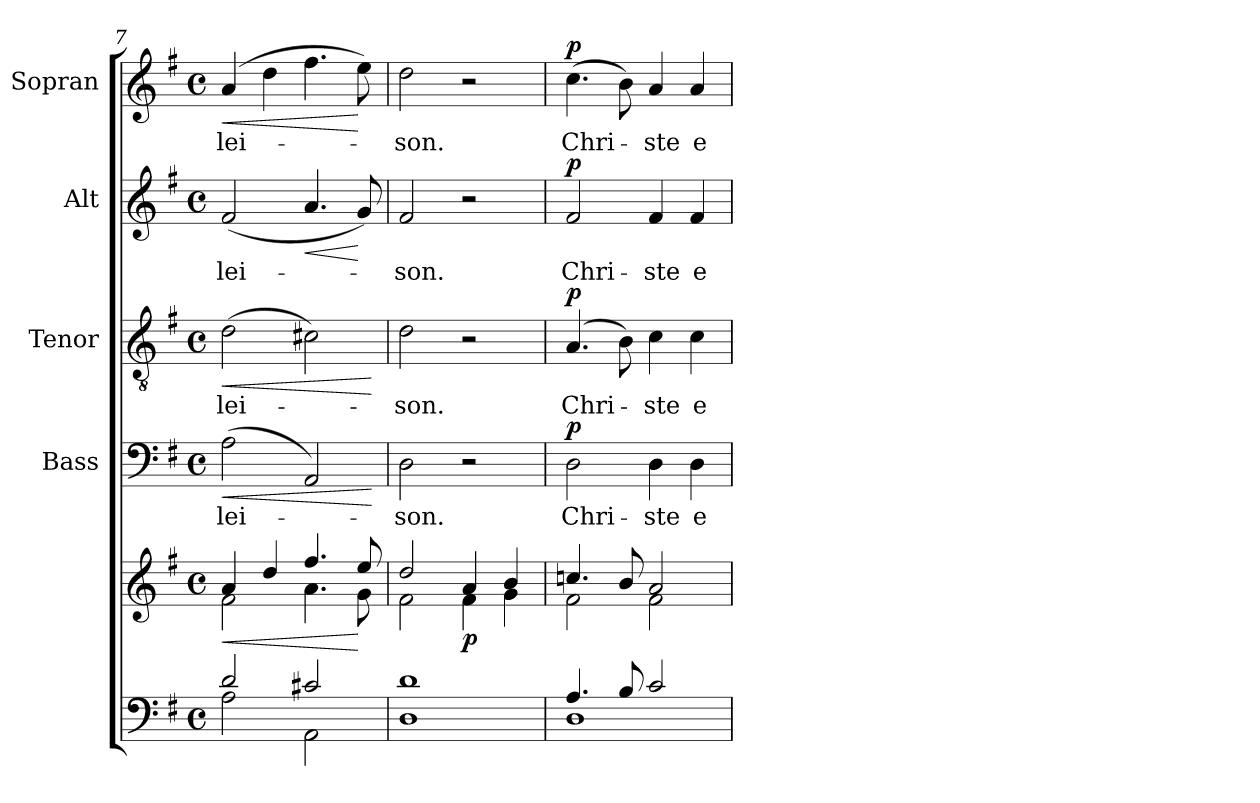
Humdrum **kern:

**kern	**kern	**dynam	**kern	**text	**dynam	**kern	**text	**dynam	**kern	**text	**dynam	**kern	**text	**dynam
*part5	*part5	*part5	*part4	*part4	*part4	*part3	*part3	*part3	*part2	*part2	*part2	*part1	*part1	*part1
*staff6	*staff5	*staff5/6	*staff4	*staff4	*staff4	*staff3	*staff3	*staff3	*staff2	*staff2	*staff2	*staff1	*staff1	*staff1
*	*	*	*I"Bass	*	*	*I"Tenor	*	*	*I"Alt	*	*	*I"Sopran	*	*
*	*	*	*I'B.	*	*	*I'T.	*	*	*I'A.	*	*	*I'S.	*	*
*clefF4	*clefG2	*	*clefF4	*	*	*clefGv2	*	*	*clefG2	*	*	*clefG2	*	*
*k[f#]	*k[f#]	*	*k[f#]	*	*	*k[f#]	*	*	*k[f#]	*	*	*k[f#]	*	*
*G:	*G:	*	*G:	*	*	*G:	*	*	*G:	*	*	*G:	*	*
*M4/4	*M4/4	*	*M4/4	*	*	*M4/4	*	*	*M4/4	*	*	*M4/4	*	*
*met(c)	*met(c)	*	*met(c)	*	*	*met(c)	*	*	*met(c)	*	*	*met(c)	*	*
=7	=7	=7	=7	=7	=7	=7	=7	=7	=7	=7	=7	=7	=7	=7
*^	*	*	*	*	*	*	*	*	*	*	*	*	*	*
!	!	!	!LO:HP:b	!	!LO:LY:b	!LO:HP:b	!	!LO:LY:b	!LO:HP:b	!	!LO:LY:b	!	!	!LO:LY:b	!LO:HP:b
*	*	*^	*	*	*	*	*	*	*	*	*	*	*	*	*
2d/	2A\	4a/	2f#\	<	(>2A\	-lei-	<	(>2d\	-lei-	<	(<2f#/	-lei-	.	(4a/	-lei-	<
.	.	4dd/	.	.	.	.	.	.	.	.	.	.	.	4dd\	.	.
!	!	!	!	!	!	!	!	!	!	!	!	!	!LO:HP:b	!	!	!
2c#X/	2AA\	4.ff#/	4.a\	.	2AA/)	.	.	2c#X\)	.	.	4.a/	.	<	4.ff#\	.	.
.	.	8ee/	8g\	[	.	.	.	.	.	.	8g/)	.	[	8ee\)	.	[
*v	*v	*	*	*	*	*	*	*	*	*	*	*	*	*	*	*
*	*v	*v	*	*	*	*	*	*	*	*	*	*	*	*	*
.	.	.	.	.	[	.	.	[	.	.	.	.	.	.
=8	=8	=8	=8	=8	=8	=8	=8	=8	=8	=8	=8	=8	=8	=8
*^	*^	*	*	*	*	*	*	*	*	*	*	*	*	*
!	!	!	!	!	!	!LO:LY:b	!	!	!LO:LY:b	!	!	!LO:LY:b	!	!	!LO:LY:b	!
1d	1D	2dd/	2f#\	.	2D\	-son.	.	2d\	-son.	.	2f#/	-son.	.	2dd\	-son.	.
!	!	!	!	!LO:DY:b	!	!	!	!	!	!	!	!	!	!	!	!
.	.	4a/	4f#\	p	2r	.	.	2r	.	.	2r	.	.	2r	.	.
.	.	4b/	4g\	.	.	.	.	.	.	.	.	.	.	.	.	.
=9	=9	=9	=9	=9	=9	=9	=9	=9	=9	=9	=9	=9	=9	=9	=9	=9
!	!	!	!	!	!	!LO:LY:b	!LO:DY:a	!	!LO:LY:b	!LO:DY:a	!	!LO:LY:b	!LO:DY:a	!	!LO:LY:b	!LO:DY:a
4.A/	1D	4.ccn/	2f#\	.	2D\	Chri-	p	(4.A/	Chri-	p	2f#/	Chri-	p	(>4.cc\	Chri-	p
8B/	.	8b/	.	.	.	.	.	8B\)	.	.	.	.	.	8b\)	.	.
!	!	!	!	!	!	!LO:LY:b	!	!	!LO:LY:b	!	!	!LO:LY:b	!	!	!LO:LY:b	!
2c/	.	2a/	2f#\	.	4D\	-ste	.	4c\	-ste	.	4f#/	-ste	.	4a/	-ste	.
!	!	!	!	!	!	!LO:LY:b	!	!	!LO:LY:b	!	!	!LO:LY:b	!	!	!LO:LY:b	!
.	.	.	.	.	4D\	e-	.	4c\	e-	.	4f#/	e-	.	4a/	e-	.
*v	*v	*	*	*	*	*	*	*	*	*	*	*	*	*	*	*
*	*v	*v	*	*	*	*	*	*	*	*	*	*	*	*	*
=	=	=	=	=	=	=	=	=	=	=	=	=	=	=
*-	*-	*-	*-	*-	*-	*-	*-	*-	*-	*-	*-	*-	*-	*-
